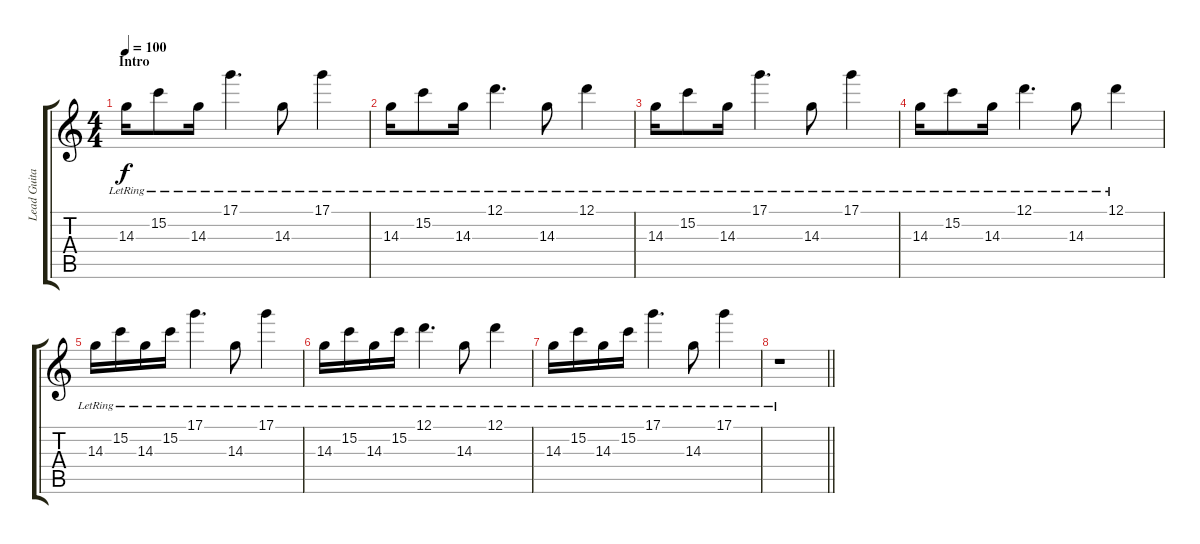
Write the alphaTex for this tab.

\track ("Lead Guitar" "Lead Guita") {instrument overdrivenguitar}
\staff {score tabs}
\tuning (D4 A3 F3 C3 G2 C2) {hide}
\ts (4 4)
\section ("" "Intro")
\tempo 100
\clef g2
\ks c
14.3{lr}.16{dy f instrument overdrivenguitar} 15.2{lr}.8 14.3{lr}.16 17.1{lr}.4{d} 14.3{lr}.8 17.1{lr}.4 |
14.3{lr}.16 15.2{lr}.8 14.3{lr}.16 12.1{lr}.4{d} 14.3{lr}.8 12.1{lr}.4 |
14.3{lr}.16 15.2{lr}.8 14.3{lr}.16 17.1{lr}.4{d} 14.3{lr}.8 17.1{lr}.4 |
14.3{lr}.16 15.2{lr}.8 14.3{lr}.16 12.1{lr}.4{d} 14.3{lr}.8 12.1{lr}.4 |
14.3{lr}.16 15.2{lr}.16 14.3{lr}.16 15.2{lr}.16 17.1{lr}.4{d} 14.3{lr}.8 17.1{lr}.4 |
14.3{lr}.16 15.2{lr}.16 14.3{lr}.16 15.2{lr}.16 12.1{lr}.4{d} 14.3{lr}.8 12.1{lr}.4 |
14.3{lr}.16 15.2{lr}.16 14.3{lr}.16 15.2{lr}.16 17.1{lr}.4{d} 14.3{lr}.8 17.1{lr}.4 |
\barLineRight lightlight
r.1
